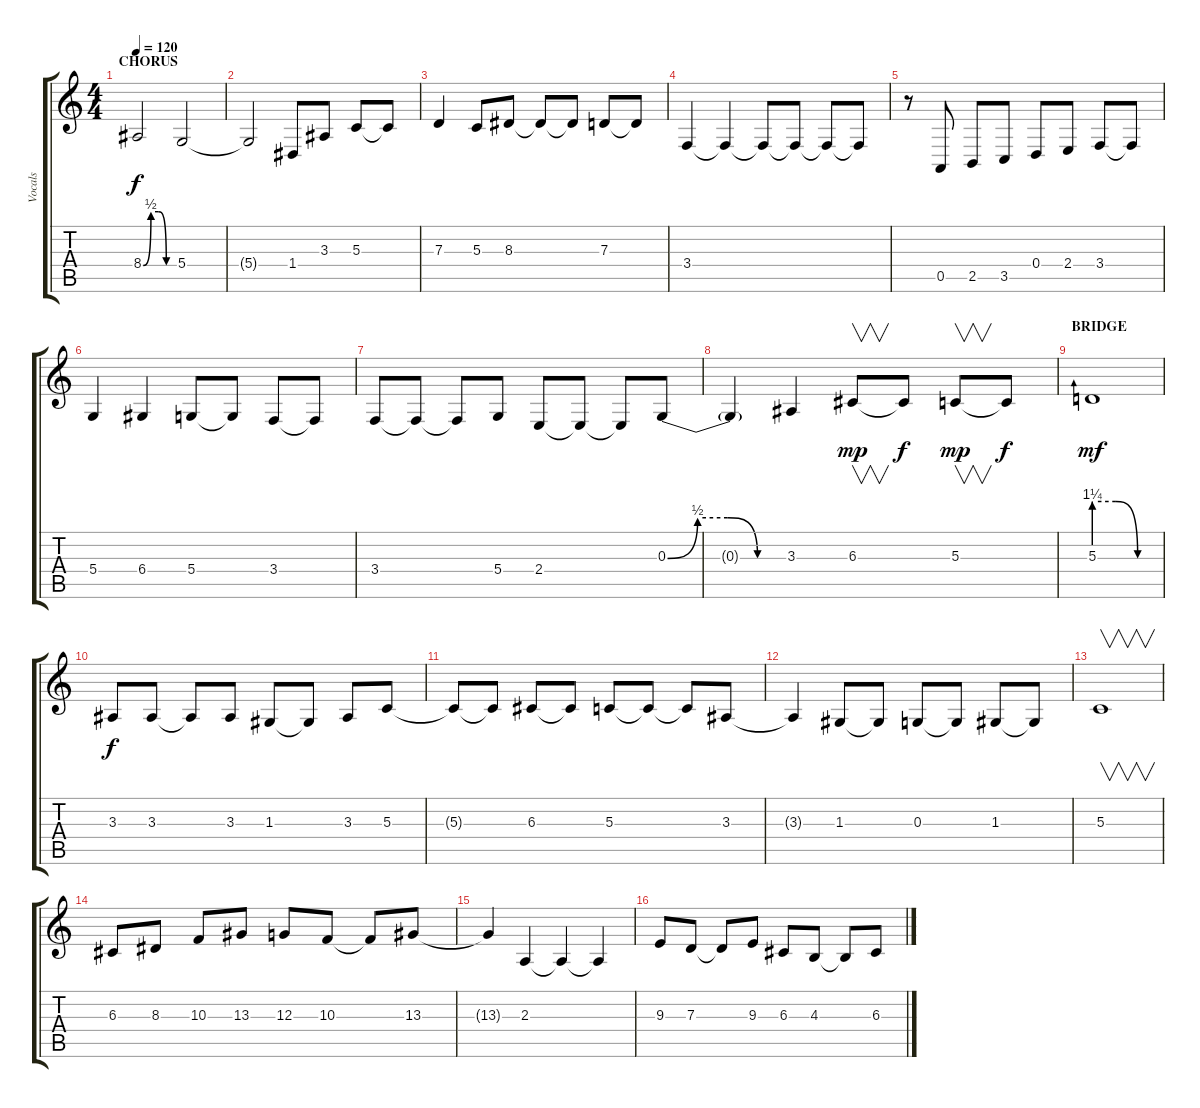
\track ("Vocals" "Vocals") {instrument lead2sawtooth}
\staff {score tabs}
\tuning (E4 B3 G3 D3 A2 D2) {hide}
\ts (4 4)
\section ("" "CHORUS")
\tempo 120
\clef g2
\ks c
8.4{be (custom 0 0 15 2 30 2 45 0 60 0)}.2{dy f} 5.4.2 |
5.4{t}.2 1.4.8 3.3.8 5.3.8 5.3{t}.8 |
7.3.4 5.3.8 8.3.8 8.3{t}.8 8.3{t}.8 7.3.8 7.3{t}.8 |
3.4.4 3.4{t}.4 3.4{t}.8 3.4{t}.8 3.4{t}.8 3.4{t}.8 |
r.8 0.5.8 2.5.8 3.5.8 0.4.8 2.4.8 3.4.8 3.4{t}.8 |
5.4.4 6.4.4 5.4.8 5.4{t}.8 3.4.8 3.4{t}.8 |
3.4.8 3.4{t}.8 3.4{t}.8 5.4.8 2.4.8 2.4{t}.8 2.4{t}.8 0.3{be (custom 0 0 15 2 30 2 45 0 60 0)}.8 |
0.3{t}.4 3.3.4 6.3.8{v dy mp} 6.3{t}.8{dy f} 5.3.8{v dy mp} 5.3{t}.8{dy f} |
\section ("" "BRIDGE")
5.3{be (custom 0 5 20 5 40 0 60 0)}.1{dy mf} |
3.3.8{dy f} 3.3.8 3.3{t}.8 3.3.8 1.3.8 1.3{t}.8 3.3.8 5.3.8 |
5.3{t}.8 5.3{t}.8 6.3.8 6.3{t}.8 5.3.8 5.3{t}.8 5.3{t}.8 3.3.8 |
3.3{t}.4 1.3.8 1.3{t}.8 0.3.8 0.3{t}.8 1.3.8 1.3{t}.8 |
5.3.1{v} |
6.3.8 8.3.8 10.3.8 13.3.8 12.3.8 10.3.8 10.3{t}.8 13.3.8 |
13.3{t}.4 2.3.4 2.3{t}.4 2.3{t}.4 |
9.3.8 7.3.8 7.3{t}.8 9.3.8 6.3.8 4.3.8 4.3{t}.8 6.3.8
